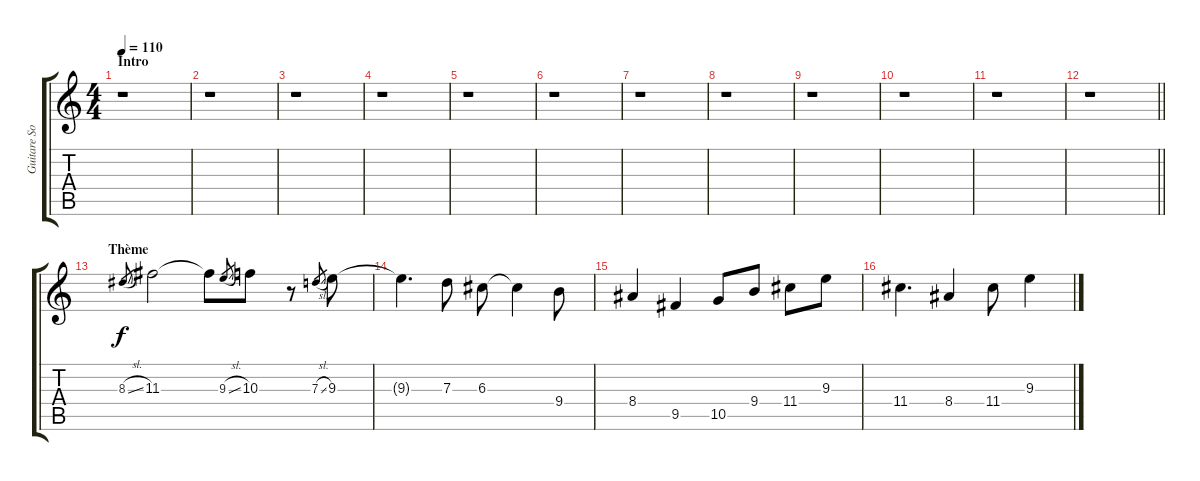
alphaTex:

\track ("Guitare Solo" "Guitare So") {instrument electricguitarjazz}
\staff {score tabs}
\tuning (E4 B3 G3 D3 A2 E2) {hide}
\ts (4 4)
\section ("" "Intro")
\tempo 110
\clef g2
\ks c
r.1{dy f instrument electricguitarjazz} |
r.1 |
r.1 |
r.1 |
r.1 |
r.1 |
r.1 |
r.1 |
r.1 |
r.1 |
r.1 |
\barLineRight lightlight
r.1 |
\section ("" "Thème")
8.3{sl}.8{gr} 11.3.2 11.3{t}.8 9.3{sl}.8{gr} 10.3.8 r.8 7.3{sl}.8{gr} 9.3.8 |
9.3{t}.4{d} 7.3.8 6.3.8 6.3{t}.4 9.4.8 |
8.4.4 9.5.4 10.5.8 9.4.8 11.4.8 9.3.8 |
11.4.4{d} 8.4.4 11.4.8 9.3.4
